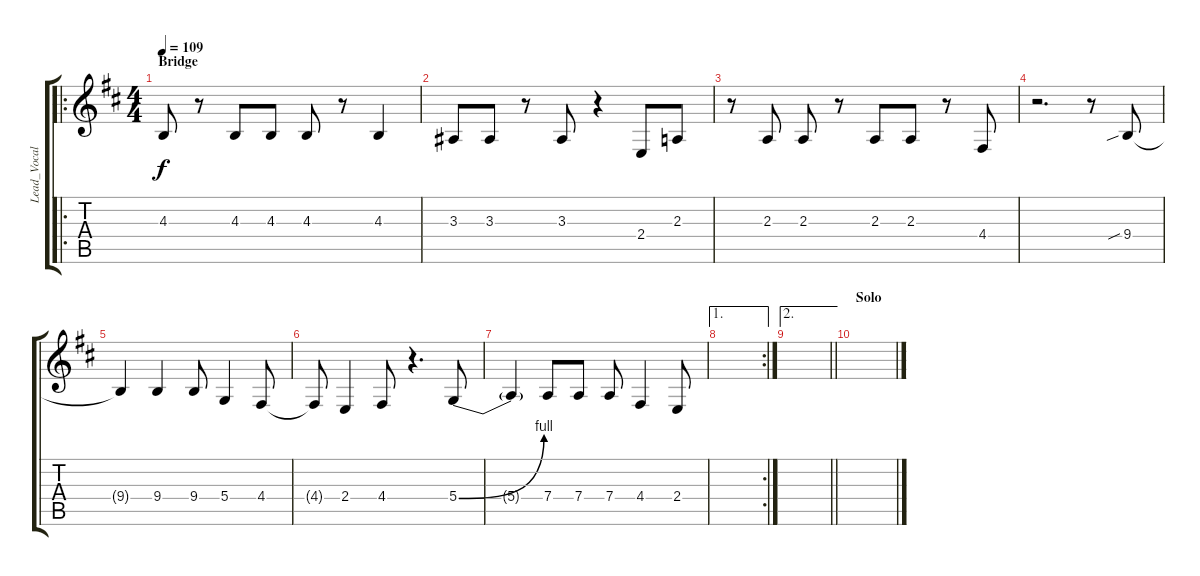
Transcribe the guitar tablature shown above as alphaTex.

\track ("Lead_Vocals (Tim Wheeler)" "Lead_Vocal") {instrument bassoon}
\staff {score tabs}
\tuning (E4 B3 G3 D3 A2 E2) {hide}
\ro
\ts (4 4)
\section ("" "Bridge")
\tempo 109
\clef g2
\ks d
4.3.8{dy f} r.8 4.3.8 4.3.8 4.3.8 r.8 4.3.4 |
3.3.8 3.3.8 r.8 3.3.8 r.4 2.4.8 2.3.8 |
r.8 2.3.8 2.3.8 r.8 2.3.8 2.3.8 r.8 4.4.8 |
r.2{d} r.8 9.4{sib}.8 |
9.4{t}.4 9.4.4 9.4.8 5.4.4 4.4.8 |
4.4{t}.8 2.4.4 4.4.8 r.4{d} 5.4{be (bend 0 0 60 4)}.8 |
5.4{t}.4 7.4.8 7.4.8 7.4.8 4.4.4 2.4.8 |
\ae 1
\rc 2
|
\ae 2
\barLineRight lightlight
|
\section ("" "Solo")
